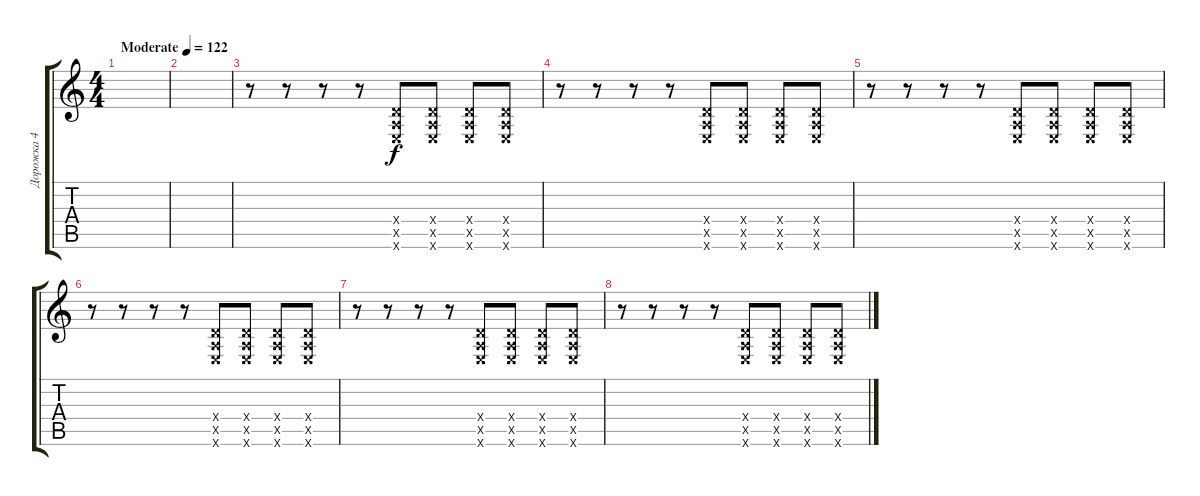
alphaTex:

\track ("Дорожка 4" "Дорожка 4") {instrument distortionguitar}
\staff {score tabs}
\tuning (E4 B3 G3 D3 A2 E2) {hide}
\ts (4 4)
\tempo (122 "Moderate")
\clef g2
\ks c
|
|
r.8 r.8 r.8 r.8 (0.4{x} 0.5{x} 0.6{x}).8 (0.4{x} 0.5{x} 0.6{x}).8 (0.4{x} 0.5{x} 0.6{x}).8 (0.4{x} 0.5{x} 0.6{x}).8 |
r.8 r.8 r.8 r.8 (0.4{x} 0.5{x} 0.6{x}).8 (0.4{x} 0.5{x} 0.6{x}).8 (0.4{x} 0.5{x} 0.6{x}).8 (0.4{x} 0.5{x} 0.6{x}).8 |
r.8 r.8 r.8 r.8 (0.4{x} 0.5{x} 0.6{x}).8 (0.4{x} 0.5{x} 0.6{x}).8 (0.4{x} 0.5{x} 0.6{x}).8 (0.4{x} 0.5{x} 0.6{x}).8 |
r.8 r.8 r.8 r.8 (0.4{x} 0.5{x} 0.6{x}).8 (0.4{x} 0.5{x} 0.6{x}).8 (0.4{x} 0.5{x} 0.6{x}).8 (0.4{x} 0.5{x} 0.6{x}).8 |
r.8 r.8 r.8 r.8 (0.4{x} 0.5{x} 0.6{x}).8 (0.4{x} 0.5{x} 0.6{x}).8 (0.4{x} 0.5{x} 0.6{x}).8 (0.4{x} 0.5{x} 0.6{x}).8 |
r.8 r.8 r.8 r.8 (0.4{x} 0.5{x} 0.6{x}).8 (0.4{x} 0.5{x} 0.6{x}).8 (0.4{x} 0.5{x} 0.6{x}).8 (0.4{x} 0.5{x} 0.6{x}).8
